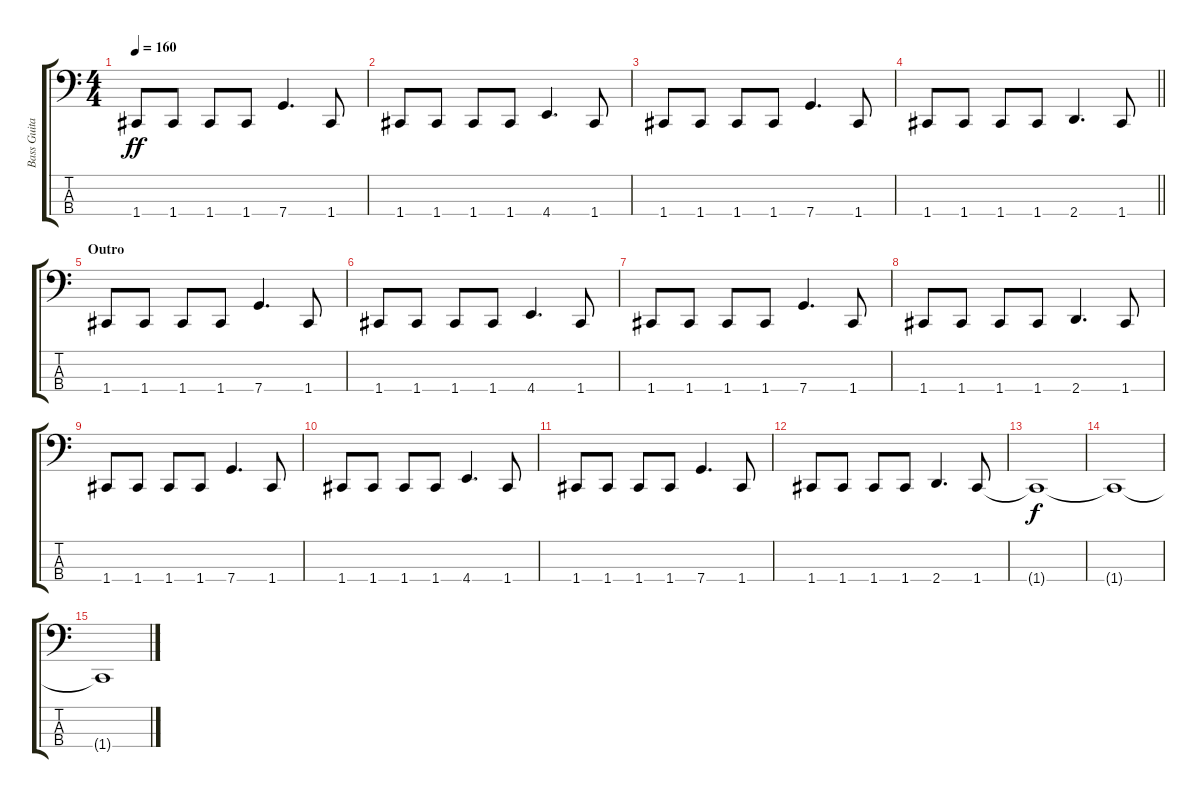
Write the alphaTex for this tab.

\track ("Bass Guitar" "Bass Guita") {instrument electricbassfinger}
\staff {score tabs}
\tuning (F2 C2 G1 C1) {hide}
\ts (4 4)
\tempo 160
\clef f4
\ks c
1.4.8{dy ff} 1.4.8 1.4.8 1.4.8 7.4.4{d} 1.4.8 |
1.4.8 1.4.8 1.4.8 1.4.8 4.4.4{d} 1.4.8 |
1.4.8 1.4.8 1.4.8 1.4.8 7.4.4{d} 1.4.8 |
\barLineRight lightlight
1.4.8 1.4.8 1.4.8 1.4.8 2.4.4{d} 1.4.8 |
\section ("" "Outro")
1.4.8 1.4.8 1.4.8 1.4.8 7.4.4{d} 1.4.8 |
1.4.8 1.4.8 1.4.8 1.4.8 4.4.4{d} 1.4.8 |
1.4.8 1.4.8 1.4.8 1.4.8 7.4.4{d} 1.4.8 |
1.4.8 1.4.8 1.4.8 1.4.8 2.4.4{d} 1.4.8 |
1.4.8 1.4.8 1.4.8 1.4.8 7.4.4{d} 1.4.8 |
1.4.8 1.4.8 1.4.8 1.4.8 4.4.4{d} 1.4.8 |
1.4.8 1.4.8 1.4.8 1.4.8 7.4.4{d} 1.4.8 |
1.4.8 1.4.8 1.4.8 1.4.8 2.4.4{d} 1.4.8 |
1.4{t}.1{dy f} |
1.4{t}.1 |
1.4{t}.1
